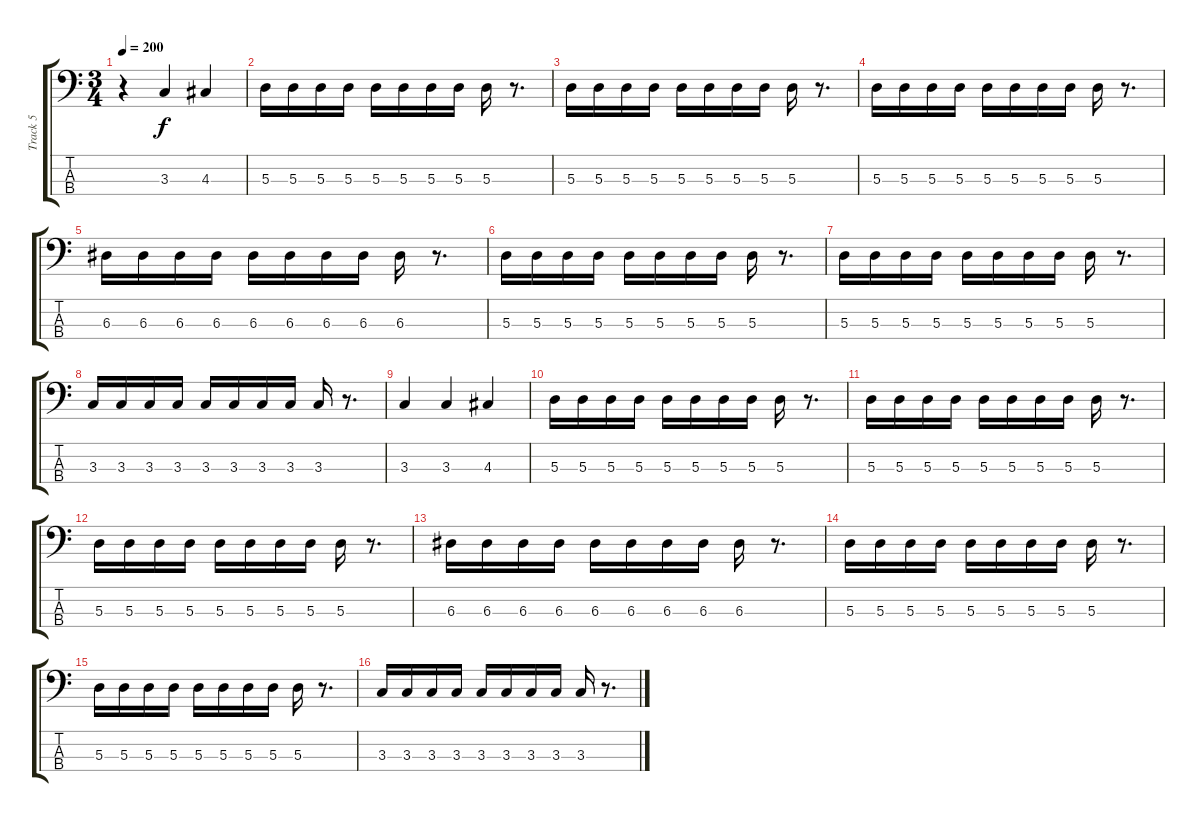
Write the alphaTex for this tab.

\track ("Track 5" "Track 5") {instrument electricbasspick}
\staff {score tabs}
\tuning (G2 D2 A1 E1) {hide}
\ts (3 4)
\tempo 200
\clef f4
\ks c
r.4{dy f} 3.3.4 4.3.4 |
5.3.16 5.3.16 5.3.16 5.3.16 5.3.16 5.3.16 5.3.16 5.3.16 5.3.16 r.8{d} |
5.3.16 5.3.16 5.3.16 5.3.16 5.3.16 5.3.16 5.3.16 5.3.16 5.3.16 r.8{d} |
5.3.16 5.3.16 5.3.16 5.3.16 5.3.16 5.3.16 5.3.16 5.3.16 5.3.16 r.8{d} |
6.3.16 6.3.16 6.3.16 6.3.16 6.3.16 6.3.16 6.3.16 6.3.16 6.3.16 r.8{d} |
5.3.16 5.3.16 5.3.16 5.3.16 5.3.16 5.3.16 5.3.16 5.3.16 5.3.16 r.8{d} |
5.3.16 5.3.16 5.3.16 5.3.16 5.3.16 5.3.16 5.3.16 5.3.16 5.3.16 r.8{d} |
3.3.16 3.3.16 3.3.16 3.3.16 3.3.16 3.3.16 3.3.16 3.3.16 3.3.16 r.8{d} |
3.3.4 3.3.4 4.3.4 |
5.3.16 5.3.16 5.3.16 5.3.16 5.3.16 5.3.16 5.3.16 5.3.16 5.3.16 r.8{d} |
5.3.16 5.3.16 5.3.16 5.3.16 5.3.16 5.3.16 5.3.16 5.3.16 5.3.16 r.8{d} |
5.3.16 5.3.16 5.3.16 5.3.16 5.3.16 5.3.16 5.3.16 5.3.16 5.3.16 r.8{d} |
6.3.16 6.3.16 6.3.16 6.3.16 6.3.16 6.3.16 6.3.16 6.3.16 6.3.16 r.8{d} |
5.3.16 5.3.16 5.3.16 5.3.16 5.3.16 5.3.16 5.3.16 5.3.16 5.3.16 r.8{d} |
5.3.16 5.3.16 5.3.16 5.3.16 5.3.16 5.3.16 5.3.16 5.3.16 5.3.16 r.8{d} |
3.3.16 3.3.16 3.3.16 3.3.16 3.3.16 3.3.16 3.3.16 3.3.16 3.3.16 r.8{d}
